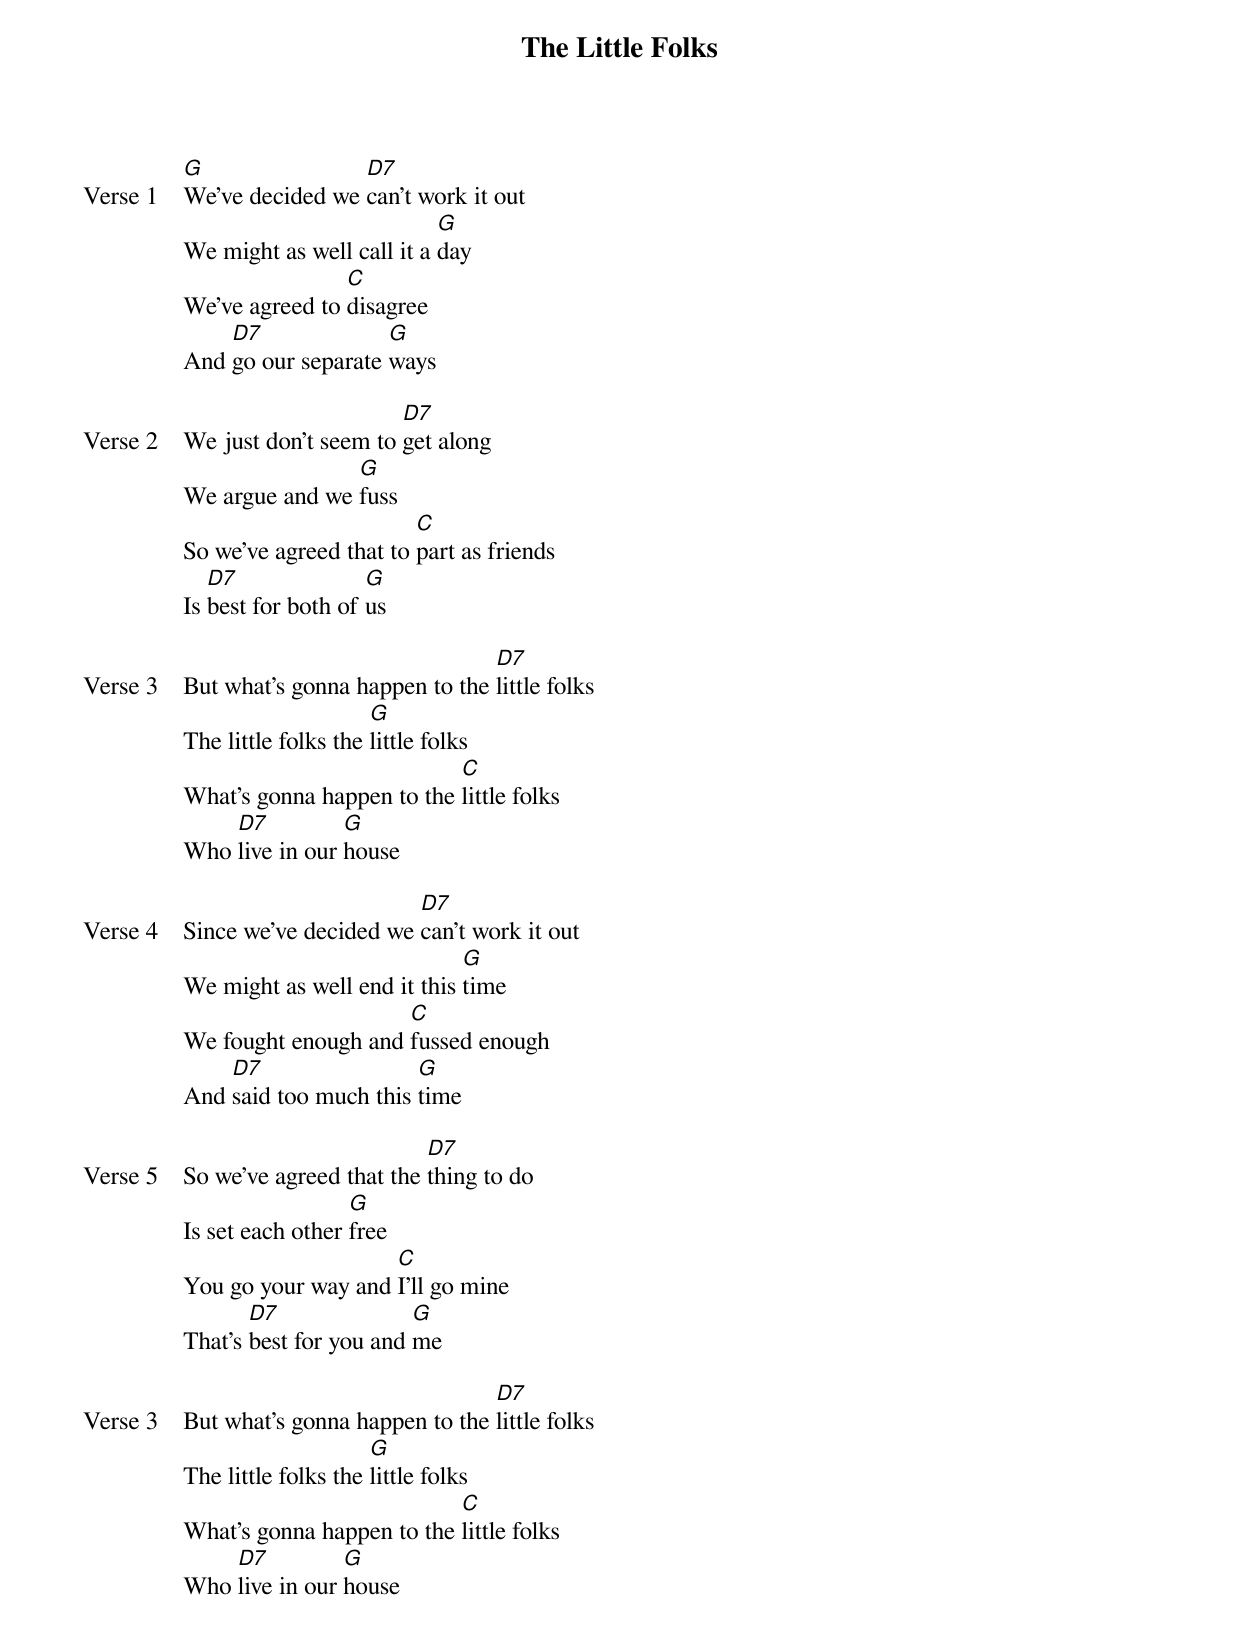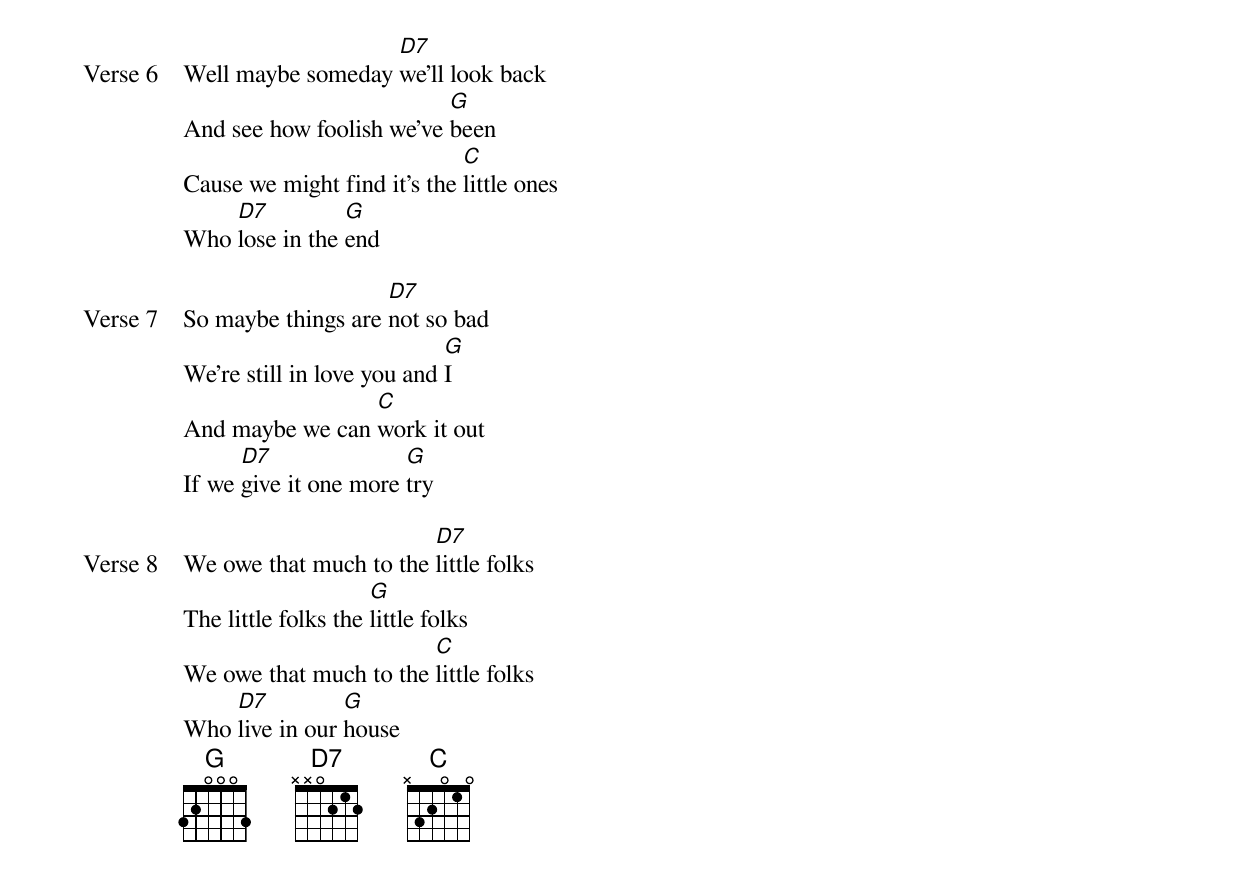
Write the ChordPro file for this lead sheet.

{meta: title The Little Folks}
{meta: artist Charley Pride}
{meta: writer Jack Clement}

{start_of_verse: Verse 1}
[G]We've decided we [D7]can't work it out
We might as well call it a [G]day
We've agreed to [C]disagree
And [D7]go our separate [G]ways
{end_of_verse}

{start_of_verse: Verse 2}
We just don't seem to [D7]get along
We argue and we [G]fuss
So we've agreed that to [C]part as friends
Is [D7]best for both of [G]us
{end_of_verse}

{start_of_verse: Verse 3}
But what's gonna happen to the [D7]little folks
The little folks the [G]little folks
What's gonna happen to the [C]little folks
Who [D7]live in our [G]house
{end_of_verse}

{start_of_verse: Verse 4}
Since we've decided we [D7]can't work it out
We might as well end it this [G]time
We fought enough and [C]fussed enough
And [D7]said too much this [G]time
{end_of_verse}

{start_of_verse: Verse 5}
So we've agreed that the [D7]thing to do
Is set each other [G]free
You go your way and [C]I'll go mine
That's [D7]best for you and [G]me
{end_of_verse}

{start_of_verse: Verse 3}
But what's gonna happen to the [D7]little folks
The little folks the [G]little folks
What's gonna happen to the [C]little folks
Who [D7]live in our [G]house
{end_of_verse}

{start_of_verse: Verse 6}
Well maybe someday [D7]we'll look back
And see how foolish we've [G]been
Cause we might find it's the [C]little ones
Who [D7]lose in the [G]end
{end_of_verse}

{start_of_verse: Verse 7}
So maybe things are [D7]not so bad
We're still in love you and [G]I
And maybe we can [C]work it out
If we [D7]give it one more [G]try
{end_of_verse}

{start_of_verse: Verse 8}
We owe that much to the [D7]little folks
The little folks the [G]little folks
We owe that much to the [C]little folks
Who [D7]live in our [G]house
{end_of_verse}
